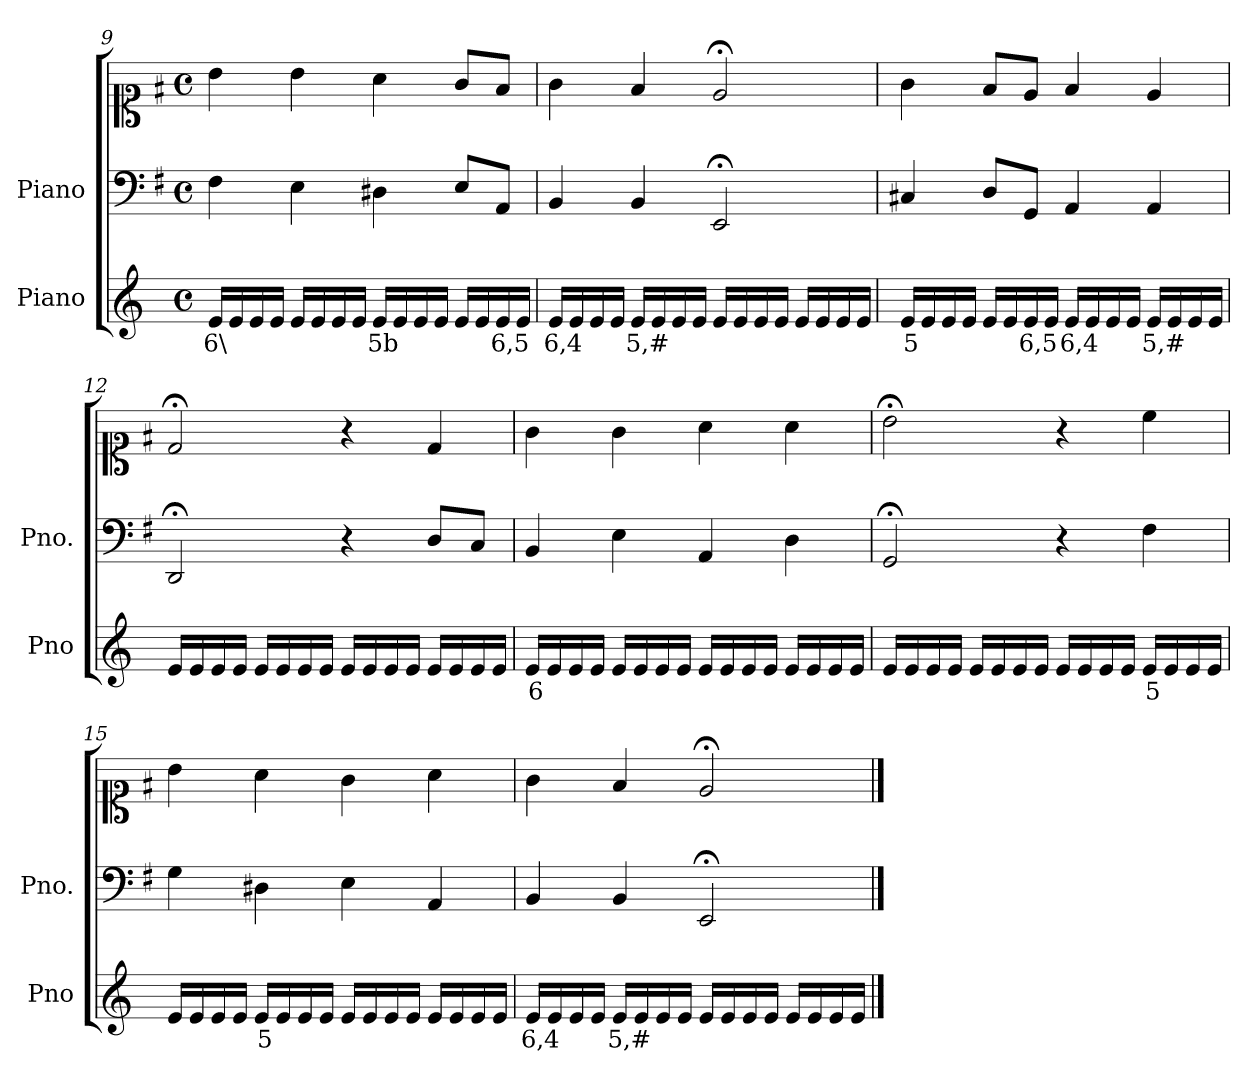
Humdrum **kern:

**kern	**text	**kern	**kern
*part2	*part2	*part1	*part1
*staff3	*staff3	*staff2	*staff1
*I"Piano	*	*I"Piano	*
*I'Pno	*	*I'Pno.	*
*clefG2	*	*clefF4	*clefC1
*k[]	*	*k[f#]	*k[f#]
*M4/4	*	*M4/4	*M4/4
*met(c)	*	*met(c)	*met(c)
=9	=9	=9	=9
!	!LO:LY:b	!	!
16e/LL	6\	4F#\	4b\
16e/	.	.	.
16e/	.	.	.
16e/JJ	.	.	.
16e/LL	.	4E\	4b\
16e/	.	.	.
16e/	.	.	.
16e/JJ	.	.	.
!	!LO:LY:b	!	!
16e/LL	5b	4D#X\	4a\
16e/	.	.	.
16e/	.	.	.
16e/JJ	.	.	.
16e/LL	.	8E/L	8g/L
16e/	.	.	.
!	!LO:LY:b	!	!
16e/	6,5	8AA/J	8f#/J
16e/JJ	.	.	.
=10	=10	=10	=10
!	!LO:LY:b	!	!
16e/LL	6,4	4BB/	4g\
16e/	.	.	.
16e/	.	.	.
16e/JJ	.	.	.
!	!LO:LY:b	!	!
16e/LL	5,#	4BB/	4f#/
16e/	.	.	.
16e/	.	.	.
16e/JJ	.	.	.
16e/LL	.	2EE;</	2e;</
16e/	.	.	.
16e/	.	.	.
16e/JJ	.	.	.
16e/LL	.	.	.
16e/	.	.	.
16e/	.	.	.
16e/JJ	.	.	.
=11	=11	=11	=11
!	!LO:LY:b	!	!
16e/LL	5	4C#X/	4g\
16e/	.	.	.
16e/	.	.	.
16e/JJ	.	.	.
16e/LL	.	8D/L	8f#/L
16e/	.	.	.
!	!LO:LY:b	!	!
16e/	6,5	8GG/J	8e/J
16e/JJ	.	.	.
!	!LO:LY:b	!	!
16e/LL	6,4	4AA/	4f#/
16e/	.	.	.
16e/	.	.	.
16e/JJ	.	.	.
!	!LO:LY:b	!	!
16e/LL	5,#	4AA/	4e/
16e/	.	.	.
16e/	.	.	.
16e/JJ	.	.	.
=12	=12	=12	=12
16e/LL	.	2DD;</	2d;</
16e/	.	.	.
16e/	.	.	.
16e/JJ	.	.	.
16e/LL	.	.	.
16e/	.	.	.
16e/	.	.	.
16e/JJ	.	.	.
16e/LL	.	4r	4r
16e/	.	.	.
16e/	.	.	.
16e/JJ	.	.	.
16e/LL	.	8D/L	4d/
16e/	.	.	.
16e/	.	8C/J	.
16e/JJ	.	.	.
=13	=13	=13	=13
!	!LO:LY:b	!	!
16e/LL	6	4BB/	4g\
16e/	.	.	.
16e/	.	.	.
16e/JJ	.	.	.
16e/LL	.	4E\	4g\
16e/	.	.	.
16e/	.	.	.
16e/JJ	.	.	.
16e/LL	.	4AA/	4a\
16e/	.	.	.
16e/	.	.	.
16e/JJ	.	.	.
16e/LL	.	4D\	4a\
16e/	.	.	.
16e/	.	.	.
16e/JJ	.	.	.
=14	=14	=14	=14
16e/LL	.	2GG;</	2b;<\
16e/	.	.	.
16e/	.	.	.
16e/JJ	.	.	.
16e/LL	.	.	.
16e/	.	.	.
16e/	.	.	.
16e/JJ	.	.	.
16e/LL	.	4r	4r
16e/	.	.	.
16e/	.	.	.
16e/JJ	.	.	.
!	!LO:LY:b	!	!
16e/LL	5	4F#\	4cc\
16e/	.	.	.
16e/	.	.	.
16e/JJ	.	.	.
=15	=15	=15	=15
16e/LL	.	4G\	4b\
16e/	.	.	.
16e/	.	.	.
16e/JJ	.	.	.
!	!LO:LY:b	!	!
16e/LL	5	4D#X\	4a\
16e/	.	.	.
16e/	.	.	.
16e/JJ	.	.	.
16e/LL	.	4E\	4g\
16e/	.	.	.
16e/	.	.	.
16e/JJ	.	.	.
16e/LL	.	4AA/	4a\
16e/	.	.	.
16e/	.	.	.
16e/JJ	.	.	.
=16	=16	=16	=16
!	!LO:LY:b	!	!
16e/LL	6,4	4BB/	4g\
16e/	.	.	.
16e/	.	.	.
16e/JJ	.	.	.
!	!LO:LY:b	!	!
16e/LL	5,#	4BB/	4f#/
16e/	.	.	.
16e/	.	.	.
16e/JJ	.	.	.
16e/LL	.	2EE;</	2e;</
16e/	.	.	.
16e/	.	.	.
16e/JJ	.	.	.
16e/LL	.	.	.
16e/	.	.	.
16e/	.	.	.
16e/JJ	.	.	.
==	==	==	==
*-	*-	*-	*-
